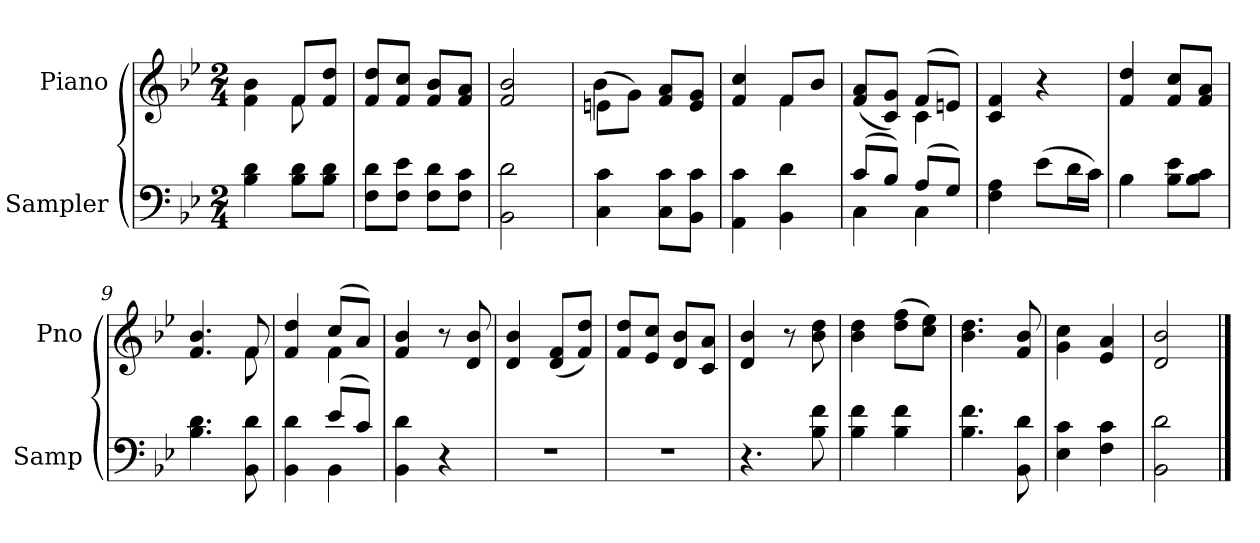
**kern	**kern
*part2	*part1
*staff2	*staff1
*I"Sampler	*I"Piano
*I'Samp	*I'Pno
*clefF4	*clefG2
*k[b-e-]	*k[b-e-]
*B-:	*B-:
*M2/4	*M2/4
=1	=1
*	*^
4B- 4d	4f\ 4b-\	4ryy
8B-\ 8d\L	8f/L	8f
8B-\ 8d\J	8f/ 8dd/J	8ryy
*	*v	*v
=2	=2
8F\ 8d\L	8f/ 8dd/L
8F\ 8e-\J	8f/ 8cc/J
8F\ 8d\L	8f/ 8b-/L
8F\ 8c\J	8f/ 8a/J
=3	=3
2BB- 2d	2f 2b-
=4	=4
*	*^
4C 4c	(8en\L	4b-
.	8g\J)	.
8C\ 8c\L	8f/ 8a/L	4ryy
8BB-\ 8c\J	8e/ 8g/J	.
=5	=5	=5
4AA 4c	4f 4cc	4ryy
4BB- 4d	8f/L	4f
.	8b-/J	.
=6	=6	=6
*^	*	*
(8c/L	4C	(8f/ 8a/L	4ryy
8B-/J)	.	8c/ 8g/J)	.
(8A/L	4C	(8f/L	4c
8G/J)	.	8en/J)	.
*v	*v	*	*
*	*v	*v
=7	=7
4F 4A	4c 4f
(8e-\L	4r
16d\L	.
16c\JJ)	.
=8	=8
*^	*
4B-\	4B-	4f 4dd
8B-\ 8e-\L	4ryy	8f/ 8cc/L
8B-\ 8c\J	.	8f/ 8a/J
*v	*v	*
=9	=9
*	*^
4.B- 4.d	4.f 4.b-	4.ryy
8BB- 8d	8f/	8f
=10	=10	=10
*^	*	*
4BB- 4d	4ryy	4f 4dd	4ryy
(8e-/L	4BB-	(8cc/L	4f
8c/J)	.	8a/J)	.
*v	*v	*	*
*	*v	*v
=11	=11
4BB- 4d	4f 4b-
4r	8r
.	8d 8b-
=12	=12
2r	4d 4b-
.	(8d/ 8f/L
.	8f/ 8dd/J)
=13	=13
2r	8f/ 8dd/L
.	8e-/ 8cc/J
.	8d/ 8b-/L
.	8c/ 8a/J
=14	=14
4.r	4d 4b-
.	8r
8B- 8f	8b- 8dd
=15	=15
4B- 4f	4b- 4dd
4B- 4f	(8dd\ 8ff\L
.	8cc\ 8ee-\J)
=16	=16
4.B- 4.f	4.b- 4.dd
8BB- 8d	8f 8b-
=17	=17
4E- 4c	4g\ 4cc\
4F 4c	4e- 4a
=18	=18
2BB- 2d	2d 2b-
==	==
*-	*-
